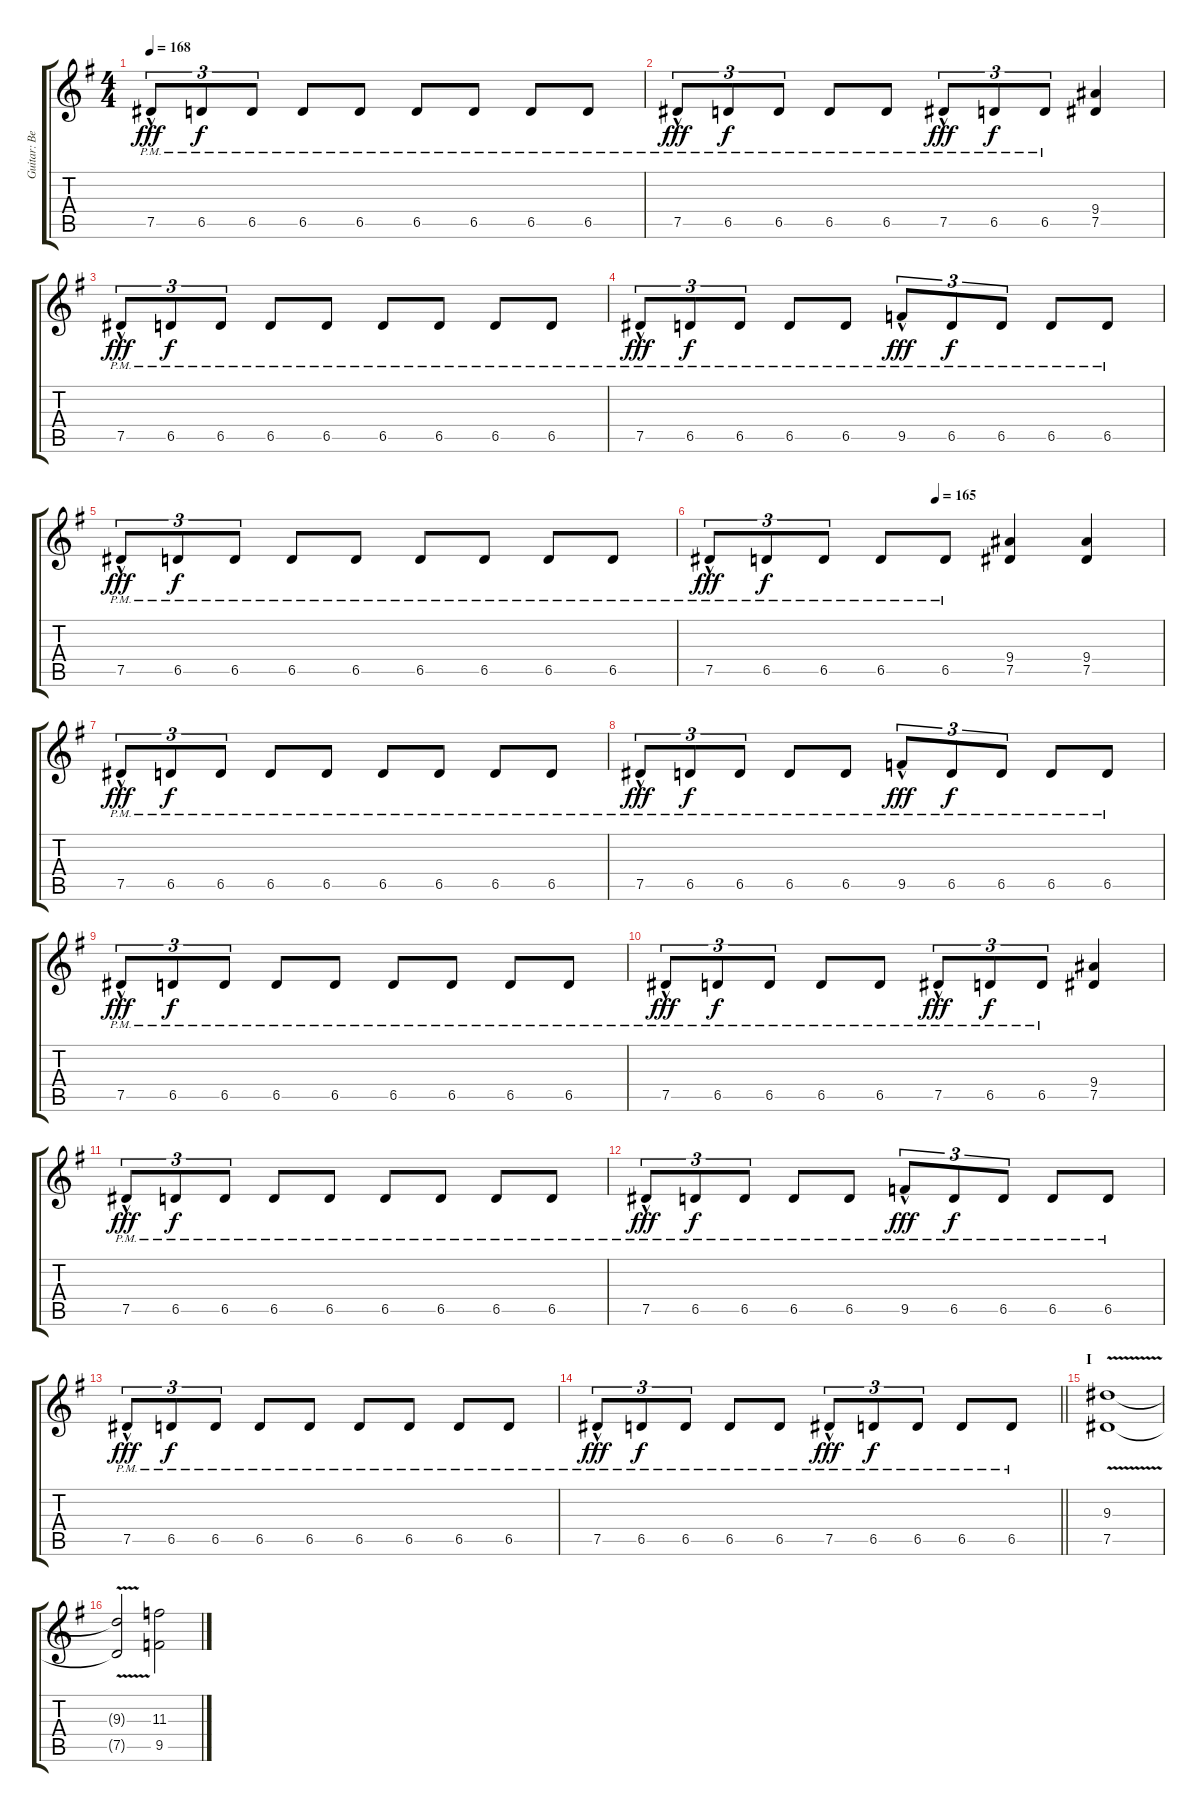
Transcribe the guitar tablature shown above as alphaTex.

\track ("Guitar: Ben" "Guitar: Be") {instrument distortionguitar}
\staff {score tabs}
\tuning (Eb4 Bb3 Gb3 Db3 Ab2 Eb2) {hide}
\ts (4 4)
\tempo 168
\clef g2
\ks g
7.5{hac pm}.8{tu (3 2) dy fff} 6.5{pm}.8{tu (3 2) dy f} 6.5{pm}.8{tu (3 2)} 6.5{pm}.8 6.5{pm}.8 6.5{pm}.8 6.5{pm}.8 6.5{pm}.8 6.5{pm}.8 |
7.5{hac pm}.8{tu (3 2) dy fff} 6.5{pm}.8{tu (3 2) dy f} 6.5{pm}.8{tu (3 2)} 6.5{pm}.8 6.5{pm}.8 7.5{hac pm}.8{tu (3 2) dy fff} 6.5{pm}.8{tu (3 2) dy f} 6.5{pm}.8{tu (3 2)} (9.4 7.5).4 |
7.5{hac pm}.8{tu (3 2) dy fff} 6.5{pm}.8{tu (3 2) dy f} 6.5{pm}.8{tu (3 2)} 6.5{pm}.8 6.5{pm}.8 6.5{pm}.8 6.5{pm}.8 6.5{pm}.8 6.5{pm}.8 |
7.5{hac pm}.8{tu (3 2) dy fff} 6.5{pm}.8{tu (3 2) dy f} 6.5{pm}.8{tu (3 2)} 6.5{pm}.8 6.5{pm}.8 9.5{hac pm}.8{tu (3 2) dy fff} 6.5{pm}.8{tu (3 2) dy f} 6.5{pm}.8{tu (3 2)} 6.5{pm}.8 6.5{pm}.8 |
7.5{hac pm}.8{tu (3 2) dy fff} 6.5{pm}.8{tu (3 2) dy f} 6.5{pm}.8{tu (3 2)} 6.5{pm}.8 6.5{pm}.8 6.5{pm}.8 6.5{pm}.8 6.5{pm}.8 6.5{pm}.8 |
\tempo (165 0.5)
7.5{hac pm}.8{tu (3 2) dy fff} 6.5{pm}.8{tu (3 2) dy f} 6.5{pm}.8{tu (3 2)} 6.5{pm}.8 6.5{pm}.8 (9.4 7.5).4 (9.4 7.5).4 |
7.5{hac pm}.8{tu (3 2) dy fff} 6.5{pm}.8{tu (3 2) dy f} 6.5{pm}.8{tu (3 2)} 6.5{pm}.8 6.5{pm}.8 6.5{pm}.8 6.5{pm}.8 6.5{pm}.8 6.5{pm}.8 |
7.5{hac pm}.8{tu (3 2) dy fff} 6.5{pm}.8{tu (3 2) dy f} 6.5{pm}.8{tu (3 2)} 6.5{pm}.8 6.5{pm}.8 9.5{hac pm}.8{tu (3 2) dy fff} 6.5{pm}.8{tu (3 2) dy f} 6.5{pm}.8{tu (3 2)} 6.5{pm}.8 6.5{pm}.8 |
7.5{hac pm}.8{tu (3 2) dy fff} 6.5{pm}.8{tu (3 2) dy f} 6.5{pm}.8{tu (3 2)} 6.5{pm}.8 6.5{pm}.8 6.5{pm}.8 6.5{pm}.8 6.5{pm}.8 6.5{pm}.8 |
7.5{hac pm}.8{tu (3 2) dy fff} 6.5{pm}.8{tu (3 2) dy f} 6.5{pm}.8{tu (3 2)} 6.5{pm}.8 6.5{pm}.8 7.5{hac pm}.8{tu (3 2) dy fff} 6.5{pm}.8{tu (3 2) dy f} 6.5{pm}.8{tu (3 2)} (9.4 7.5).4 |
7.5{hac pm}.8{tu (3 2) dy fff} 6.5{pm}.8{tu (3 2) dy f} 6.5{pm}.8{tu (3 2)} 6.5{pm}.8 6.5{pm}.8 6.5{pm}.8 6.5{pm}.8 6.5{pm}.8 6.5{pm}.8 |
7.5{hac pm}.8{tu (3 2) dy fff} 6.5{pm}.8{tu (3 2) dy f} 6.5{pm}.8{tu (3 2)} 6.5{pm}.8 6.5{pm}.8 9.5{hac pm}.8{tu (3 2) dy fff} 6.5{pm}.8{tu (3 2) dy f} 6.5{pm}.8{tu (3 2)} 6.5{pm}.8 6.5{pm}.8 |
7.5{hac pm}.8{tu (3 2) dy fff} 6.5{pm}.8{tu (3 2) dy f} 6.5{pm}.8{tu (3 2)} 6.5{pm}.8 6.5{pm}.8 6.5{pm}.8 6.5{pm}.8 6.5{pm}.8 6.5{pm}.8 |
\barLineRight lightlight
7.5{hac pm}.8{tu (3 2) dy fff} 6.5{pm}.8{tu (3 2) dy f} 6.5{pm}.8{tu (3 2)} 6.5{pm}.8 6.5{pm}.8 7.5{hac pm}.8{tu (3 2) dy fff} 6.5{pm}.8{tu (3 2) dy f} 6.5{pm}.8{tu (3 2)} 6.5{pm}.8 6.5{pm}.8 |
\section ("" "I")
(9.3{v} 7.5{v}).1 |
(9.3{t} 7.5{t}).2 (11.3 9.5).2
